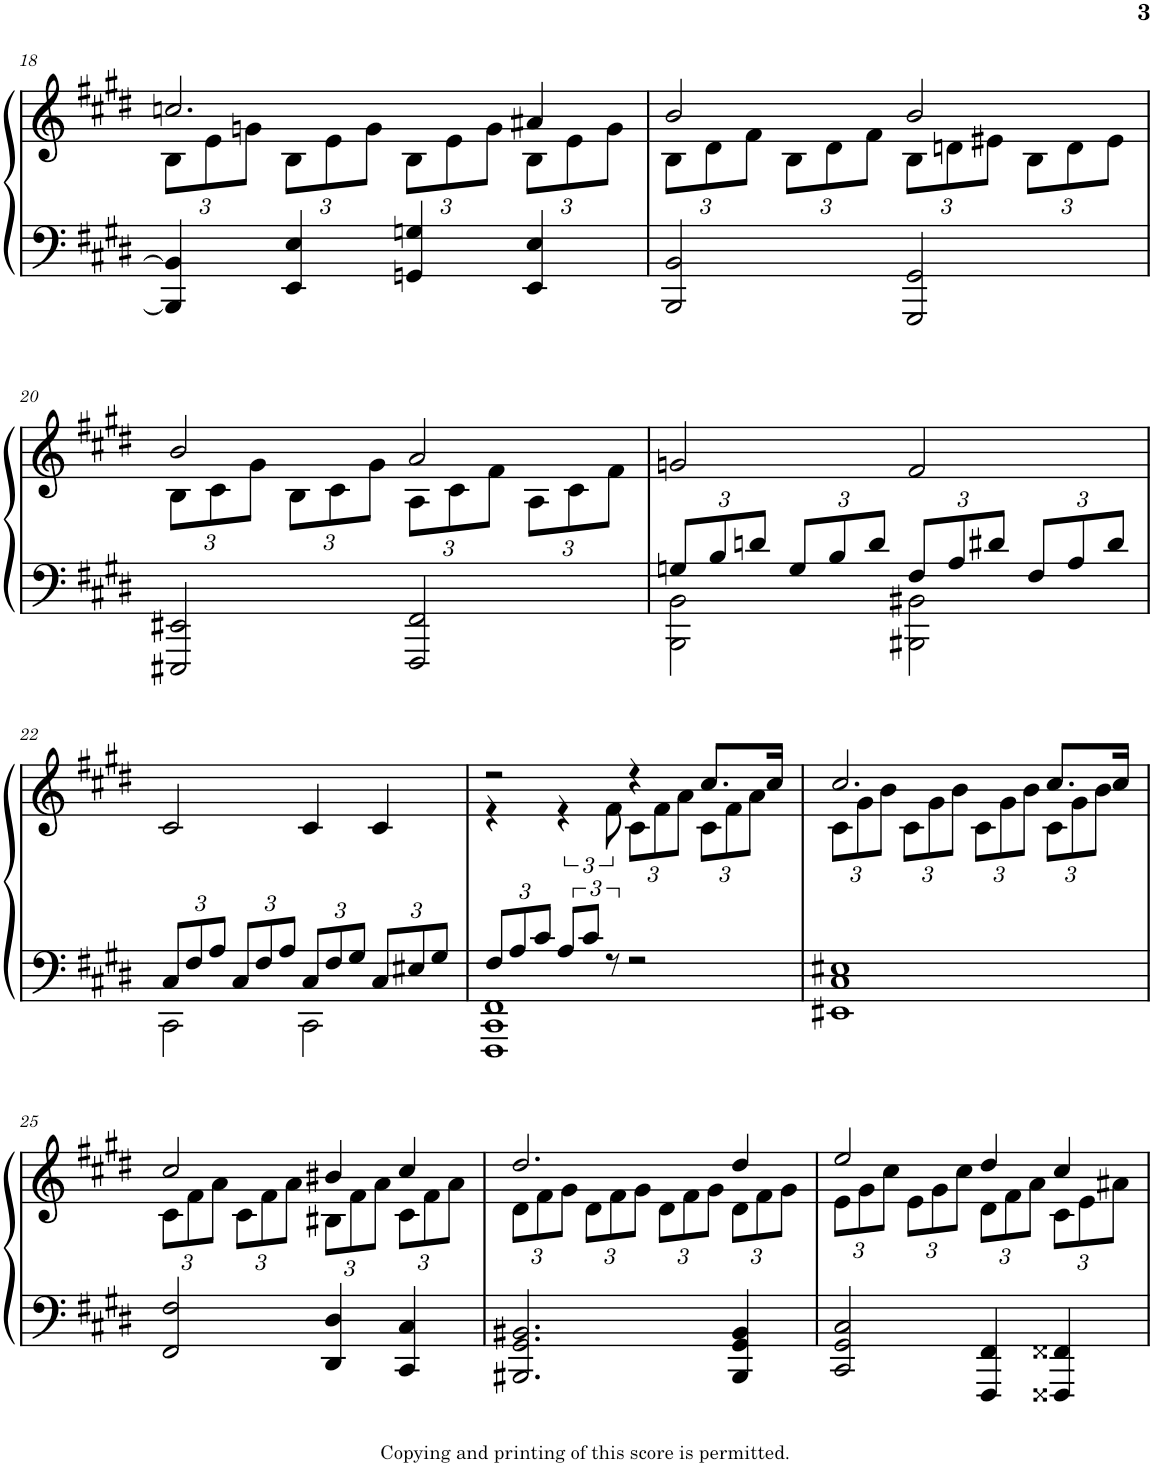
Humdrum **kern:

**kern	**kern
*part1	*part1
*staff2	*staff1
*I"Piano	*
*I'Pno	*
!!LO:PB:g=z
*clefF4	*clefG2
*k[f#c#g#d#]	*k[f#c#g#d#]
*E:	*E:
*M2/2	*M2/2
*met(c|)	*met(c|)
=18	=18
*	*^
*	*	*Xbrackettup
4BBB/] 4BB/]	2.ccn/	12B\L
.	.	12e\
.	.	12gn\J
4EE/ 4E/	.	12B\L
.	.	12e\
.	.	12g\J
4GGn/ 4Gn/	.	12B\L
.	.	12e\
.	.	12g\J
4EE/ 4E/	4a#X/	12B\L
.	.	12e\
.	.	12g\J
=19	=19	=19
2BBB/ 2BB/	2b/	12B\L
.	.	12d#\
.	.	12f#\J
.	.	12B\L
.	.	12d#\
.	.	12f#\J
2GGG#/ 2GG#/	2b/	12B\L
.	.	12dn\
.	.	12e#X\J
.	.	12B\L
.	.	12d\
.	.	12e#\J
!!LO:LB:g=z	!!
=20	=20	=20
2EEE#X/ 2EE#X/	2b/	12B\L
.	.	12c#\
.	.	12g#\J
.	.	12B\L
.	.	12c#\
.	.	12g#\J
2FFF#/ 2FF#/	2a/	12A\L
.	.	12c#\
.	.	12f#\J
.	.	12A\L
.	.	12c#\
.	.	12f#\J
*	*v	*v
=21	=21
*Xbrackettup	*
*^	*
12Gn/L	2BBB\ 2BB\	2gn/
12B/	.	.
12dn/J	.	.
12G/L	.	.
12B/	.	.
12d/J	.	.
12F#/L	2BBB#X\ 2BB#X\	2f#/
12A/	.	.
12d#X/J	.	.
12F#/L	.	.
12A/	.	.
12d#/J	.	.
!!LO:LB:g=z
=22	=22	=22
12C#/L	2CC#\	2c#/
12F#/	.	.
12A/J	.	.
12C#/L	.	.
12F#/	.	.
12A/J	.	.
12C#/L	2CC#\	4c#/
12F#/	.	.
12G#/J	.	.
12C#/L	.	4c#/
12E#X/	.	.
12G#/J	.	.
=23	=23	=23
*	*	*^
12F#/L	1FFF# 1CC# 1FF#	2r	4r
12A/	.	.	.
12c#/J	.	.	.
*brackettup	*	*	*brackettup
12A/L	.	.	6r
12c#/J	.	.	.
12r	.	.	12f#\
*	*	*	*Xbrackettup
2r	.	4r	12c#\L
.	.	.	12f#\
.	.	.	12a\J
.	.	8.cc#/L	12c#\L
.	.	.	12f#\
.	.	.	12a\J
.	.	16cc#/Jk	.
*v	*v	*	*
=24	=24	=24
1EE#X 1C# 1E#X	2.cc#/	12c#\L
.	.	12g#\
.	.	12b\J
.	.	12c#\L
.	.	12g#\
.	.	12b\J
.	.	12c#\L
.	.	12g#\
.	.	12b\J
.	8.cc#/L	12c#\L
.	.	12g#\
.	.	12b\J
.	16cc#/Jk	.
!!LO:LB:g=z	!!
=25	=25	=25
2FF#/ 2F#/	2cc#/	12c#\L
.	.	12f#\
.	.	12a\J
.	.	12c#\L
.	.	12f#\
.	.	12a\J
4DD#/ 4D#/	4b#X/	12B#X\L
.	.	12f#\
.	.	12a\J
4CC#/ 4C#/	4cc#/	12c#\L
.	.	12f#\
.	.	12a\J
=26	=26	=26
2.BBB#X/ 2.GG#/ 2.BB#X/	2.dd#/	12d#\L
.	.	12f#\
.	.	12g#\J
.	.	12d#\L
.	.	12f#\
.	.	12g#\J
.	.	12d#\L
.	.	12f#\
.	.	12g#\J
4BBB#/ 4GG#/ 4BB#/	4dd#/	12d#\L
.	.	12f#\
.	.	12g#\J
=27	=27	=27
2CC#/ 2GG#/ 2C#/	2ee/	12e\L
.	.	12g#\
.	.	12cc#\J
.	.	12e\L
.	.	12g#\
.	.	12cc#\J
4FFF#/ 4FF#/	4dd#/	12d#\L
.	.	12f#\
.	.	12a\J
4FFF##X/ 4FF##X/	4cc#/	12c#\L
.	.	12e\
.	.	12a#X\J
*	*v	*v
=	=
*-	*-
